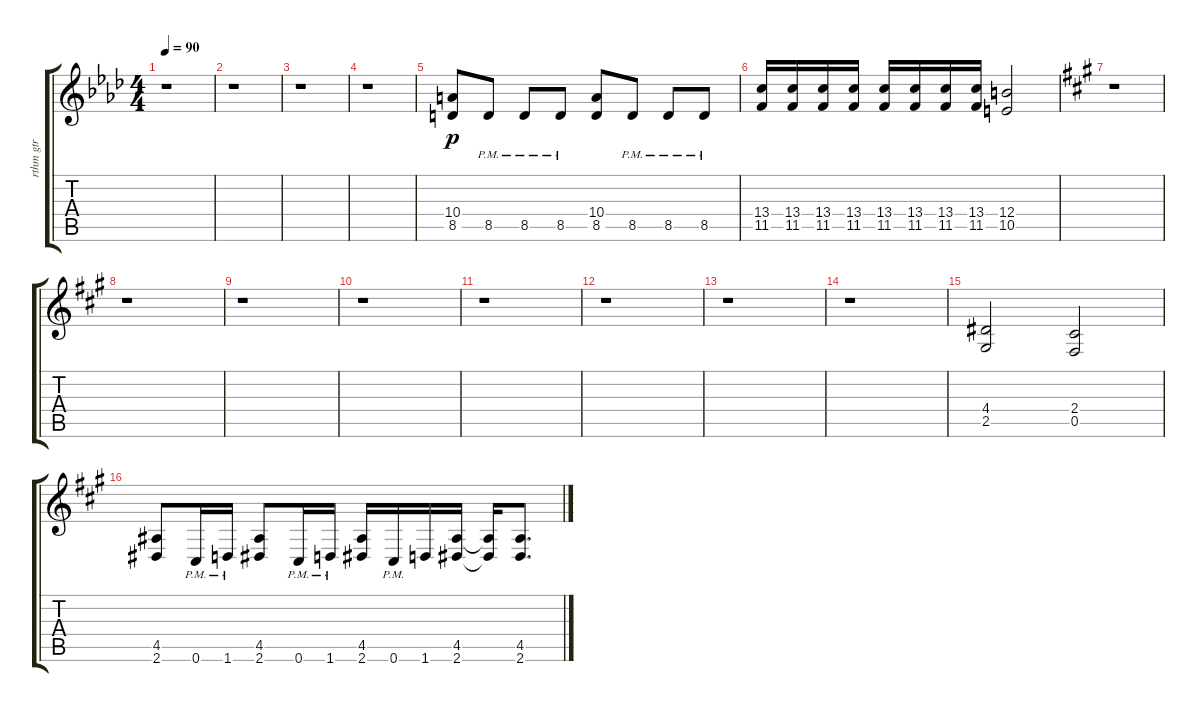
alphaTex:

\track ("rthm gtr" "rthm gtr") {instrument distortionguitar}
\staff {score tabs}
\tuning (Db4 Ab3 E3 B2 Gb2 Db2) {hide}
\ts (4 4)
\tempo 90
\clef g2
\ks ab
r.1{dy f} |
r.1 |
r.1 |
r.1 |
(10.4 8.5).8{dy p} 8.5{pm}.8 8.5{pm}.8 8.5{pm}.8 (10.4 8.5).8 8.5{pm}.8 8.5{pm}.8 8.5{pm}.8 |
(13.4 11.5).16 (13.4 11.5).16 (13.4 11.5).16 (13.4 11.5).16 (13.4 11.5).16 (13.4 11.5).16 (13.4 11.5).16 (13.4 11.5).16 (12.4 10.5).2 |
\ks a
r.1 |
r.1 |
r.1 |
r.1 |
r.1 |
r.1 |
r.1 |
r.1 |
(4.4 2.5).2 (2.4 0.5).2 |
(4.5 2.6).8 0.6{pm}.16 1.6{pm}.16 (4.5 2.6).8 0.6{pm}.16 1.6{pm}.16 (4.5 2.6).16 0.6{pm}.16 1.6.16 (4.5 2.6).16 (4.5{t} 2.6{t}).16 (4.5 2.6).8{d}
